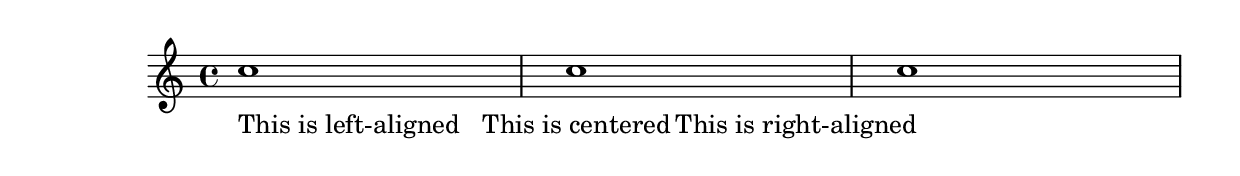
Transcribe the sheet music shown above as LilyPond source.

%% Do not edit this file; it is automatically
%% generated from LSR http://lsr.dsi.unimi.it
%% This file is in the public domain.
\version "2.13.31"

\header {
  lsrtags = "text, vocal-music"

%% Translation of GIT committish: 0b55335aeca1de539bf1125b717e0c21bb6fa31b
  texidoces = "
La alineación horizontal de la letra se puede ajustar sobreescribiendo
la propiedad @code{self-alignment-X} del objeto @code{LyricText}.
@code{#-1} es izquierda, @code{#0} es centrado y @code{#1} es derecha;
sin embargo, puede usar también @code{#LEFT}, @code{#CENTER} y
@code{#RIGHT}.

"
  doctitlees = "Alineación de la letra"

  texidoc = "
Horizontal alignment for lyrics cam be set by overriding the
@code{self-alignment-X} property of the @code{LyricText} object.
@code{#-1} is left, @code{#0} is center and @code{#1} is right;
however, you can use @code{#LEFT}, @code{#CENTER} and @code{#RIGHT} as
well.

"
  doctitle = "Lyrics alignment"
} % begin verbatim

\layout { ragged-right = ##f }
\relative c'' {
  c1
  c1
  c1
}
\addlyrics {
  \once \override LyricText #'self-alignment-X = #LEFT
  "This is left-aligned"
  \once \override LyricText #'self-alignment-X = #CENTER
  "This is centered"
  \once \override LyricText #'self-alignment-X = #1
  "This is right-aligned"
}

